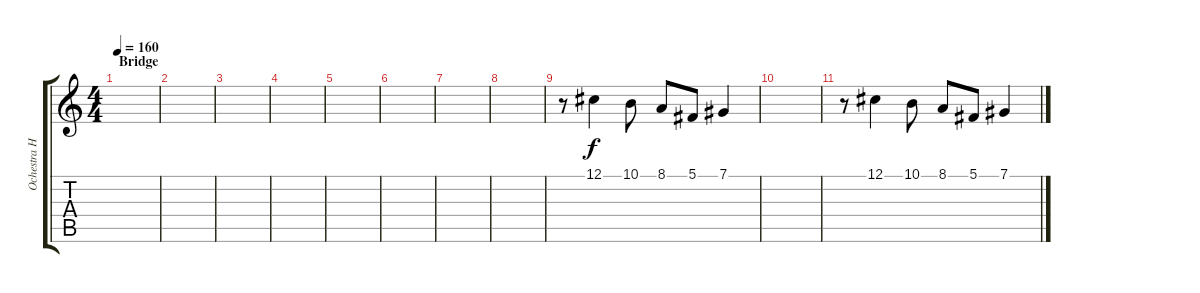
\track ("Ochestra Hit\\Piano" "Ochestra H") {instrument orchestrahit}
\staff {score tabs}
\tuning (Db4 Ab3 E3 B2 Gb2 Db2) {hide}
\ts (4 4)
\section ("" "Bridge")
\tempo 160
\clef g2
\ks c
|
|
|
|
|
|
|
|
r.8{volume 16 instrument orchestrahit} 12.1.4 10.1.8 8.1.8 5.1.8 7.1.4 |
|
r.8 12.1.4 10.1.8 8.1.8 5.1.8 7.1.4
